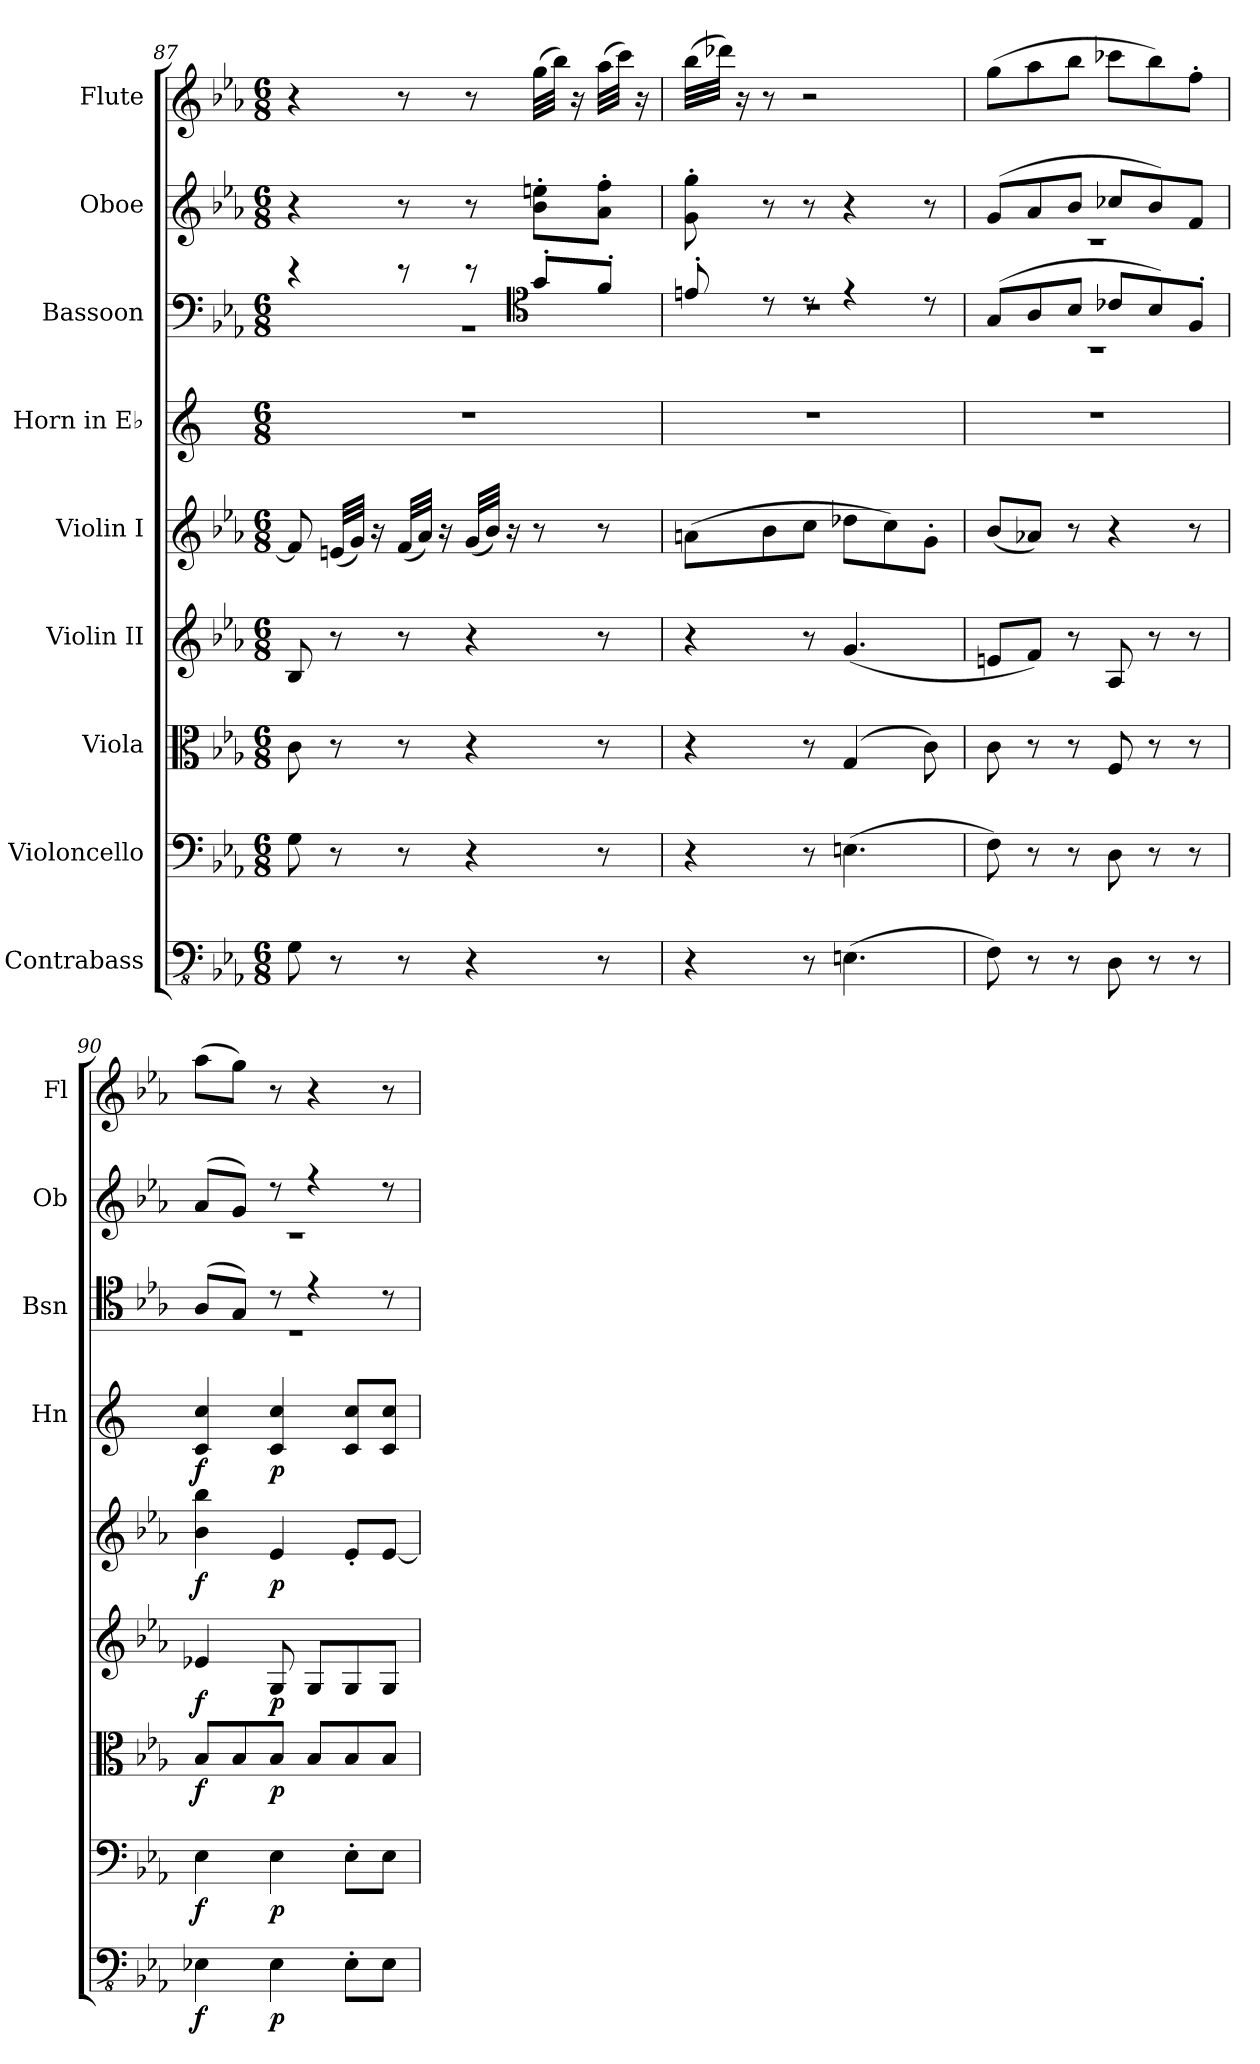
**kern	**dynam	**kern	**dynam	**kern	**dynam	**kern	**dynam	**kern	**dynam	**kern	**dynam	**kern	**kern	**kern
*part9	*part9	*part8	*part8	*part7	*part7	*part6	*part6	*part5	*part5	*part4	*part4	*part3	*part2	*part1
*staff9	*staff9	*staff8	*staff8	*staff7	*staff7	*staff6	*staff6	*staff5	*staff5	*staff4	*staff4	*staff3	*staff2	*staff1
*I"Contrabass	*	*I"Violoncello	*	*I"Viola	*	*I"Violin II	*	*I"Violin I	*	*I"Horn in E♭	*	*I"Bassoon	*I"Oboe	*I"Flute
*	*	*	*	*	*	*	*	*	*	*I'Hn	*	*I'Bsn	*I'Ob	*I'Fl
!!LO:PB:g=z
*clefFv4	*	*clefF4	*	*clefC3	*	*clefG2	*	*clefG2	*	*clefG2	*	*clefF4	*clefG2	*clefG2
*	*	*	*	*	*	*	*	*	*	*ITrd5c9	*	*	*	*
*k[b-e-a-]	*	*k[b-e-a-]	*	*k[b-e-a-]	*	*k[b-e-a-]	*	*k[b-e-a-]	*	*k[b-e-a-]	*	*k[b-e-a-]	*k[b-e-a-]	*k[b-e-a-]
*M6/8	*	*M6/8	*	*M6/8	*	*M6/8	*	*M6/8	*	*M6/8	*	*M6/8	*M6/8	*M6/8
=87	=87	=87	=87	=87	=87	=87	=87	=87	=87	=87	=87	=87	=87	=87
*	*	*	*	*	*	*	*	*	*	*	*	*^	*	*
8GG\	.	8G\	.	8c\	.	8B-/	.	8f/]	.	2.r	.	4r	2.rBB	4r	4r
8r	.	8r	.	8r	.	8r	.	(<32en/LLL	.	.	.	.	.	.	.
.	.	.	.	.	.	.	.	32g/JJJ)	.	.	.	.	.	.	.
.	.	.	.	.	.	.	.	16r	.	.	.	.	.	.	.
8r	.	8r	.	8r	.	8r	.	(<32f/LLL	.	.	.	8r	.	8r	8r
.	.	.	.	.	.	.	.	32a-/JJJ)	.	.	.	.	.	.	.
.	.	.	.	.	.	.	.	16r	.	.	.	.	.	.	.
4r	.	4r	.	4r	.	4r	.	(<32g/LLL	.	.	.	8r	.	8r	8r
.	.	.	.	.	.	.	.	32b-/JJJ)	.	.	.	.	.	.	.
.	.	.	.	.	.	.	.	16r	.	.	.	.	.	.	.
*	*	*	*	*	*	*	*	*	*	*	*	*clefC4	*	*	*
.	.	.	.	.	.	.	.	8r	.	.	.	8g'/L	.	8b-\' 8een\'L	(>32gg\LLL
.	.	.	.	.	.	.	.	.	.	.	.	.	.	.	32bb-\JJJ)
.	.	.	.	.	.	.	.	.	.	.	.	.	.	.	16r
8r	.	8r	.	8r	.	8r	.	8r	.	.	.	8f'/J	.	8a-\' 8ff\'J	(>32aa-\LLL
.	.	.	.	.	.	.	.	.	.	.	.	.	.	.	32ccc\JJJ)
.	.	.	.	.	.	.	.	.	.	.	.	.	.	.	16r
=88	=88	=88	=88	=88	=88	=88	=88	=88	=88	=88	=88	=88	=88	=88	=88
4r	.	4r	.	4r	.	4r	.	(>8an\L	.	2.r	.	8en'/	2.rc	8g\' 8gg\'	(>32bb-\LLL
.	.	.	.	.	.	.	.	.	.	.	.	.	.	.	32ddd-X\JJJ)
.	.	.	.	.	.	.	.	.	.	.	.	.	.	.	16r
.	.	.	.	.	.	.	.	8b-\	.	.	.	8r	.	8r	8r
8r	.	8r	.	8r	.	8r	.	8cc\J	.	.	.	8r	.	8r	2r
(>4.EEn\	.	(>4.En\	.	(>4G/	.	(<4.g/	.	8dd-X\L	.	.	.	4r	.	4r	.
.	.	.	.	.	.	.	.	8cc\)	.	.	.	.	.	.	.
.	.	.	.	8c\)	.	.	.	8g'\J	.	.	.	8r	.	8r	.
=89	=89	=89	=89	=89	=89	=89	=89	=89	=89	=89	=89	=89	=89	=89	=89
*	*	*	*	*	*	*	*	*	*	*	*	*	*	*^	*
8FF\)	.	8F\)	.	8c\	.	8en/L	.	(<8b-/L	.	2.r	.	(>8G/L	2.r	(>8g/L	2.r	(>8gg\L
8r	.	8r	.	8r	.	8f/J)	.	8a-X/J)	.	.	.	8A-/	.	8a-/	.	8aa-\
8r	.	8r	.	8r	.	8r	.	8r	.	.	.	8B-/J	.	8b-/J	.	8bb-\J
8DD\	.	8D\	.	8F/	.	8A-/	.	4r	.	.	.	8c-X/L	.	8cc-X/L	.	8ccc-X\L
8r	.	8r	.	8r	.	8r	.	.	.	.	.	8B-/)	.	8b-/)	.	8bb-\)
8r	.	8r	.	8r	.	8r	.	8r	.	.	.	8F'/J	.	8f/J	.	8ff'\J
=90	=90	=90	=90	=90	=90	=90	=90	=90	=90	=90	=90	=90	=90	=90	=90	=90
!	!LO:DY:b	!	!LO:DY:b	!	!LO:DY:b	!	!LO:DY:b	!	!LO:DY:b	!	!LO:DY:b	!	!	!	!	!
4EE-X\	f	4E-\	f	8B-/L	f	4e-X/	f	4b-\ 4bb-\	f	4E-/ 4e-/	f	(>8A-/L	2.r	(>8a-/L	2.r	(>8aa-\L
.	.	.	.	8B-/	.	.	.	.	.	.	.	8G/J)	.	8g/J)	.	8gg\J)
!	!LO:DY:b	!	!LO:DY:b	!	!LO:DY:b	!	!LO:DY:b	!	!LO:DY:b	!	!LO:DY:b	!	!	!	!	!
4EE-\	p	4E-\	p	8B-/J	p	8G/	p	4e-/	p	4E-/ 4e-/	p	8r	.	8r	.	8r
.	.	.	.	8B-/L	.	8G/L	.	.	.	.	.	4r	.	4r	.	4r
8EE-'\L	.	8E-'\L	.	8B-/	.	8G/	.	8e-'/L	.	8E-/ 8e-/L	.	.	.	.	.	.
8EE-\J	.	8E-\J	.	8B-/J	.	8G/J	.	[8e-/J	.	8E-/ 8e-/J	.	8r	.	8r	.	8r
*	*	*	*	*	*	*	*	*	*	*	*	*v	*v	*	*	*
*	*	*	*	*	*	*	*	*	*	*	*	*	*v	*v	*
=	=	=	=	=	=	=	=	=	=	=	=	=	=	=
*-	*-	*-	*-	*-	*-	*-	*-	*-	*-	*-	*-	*-	*-	*-
